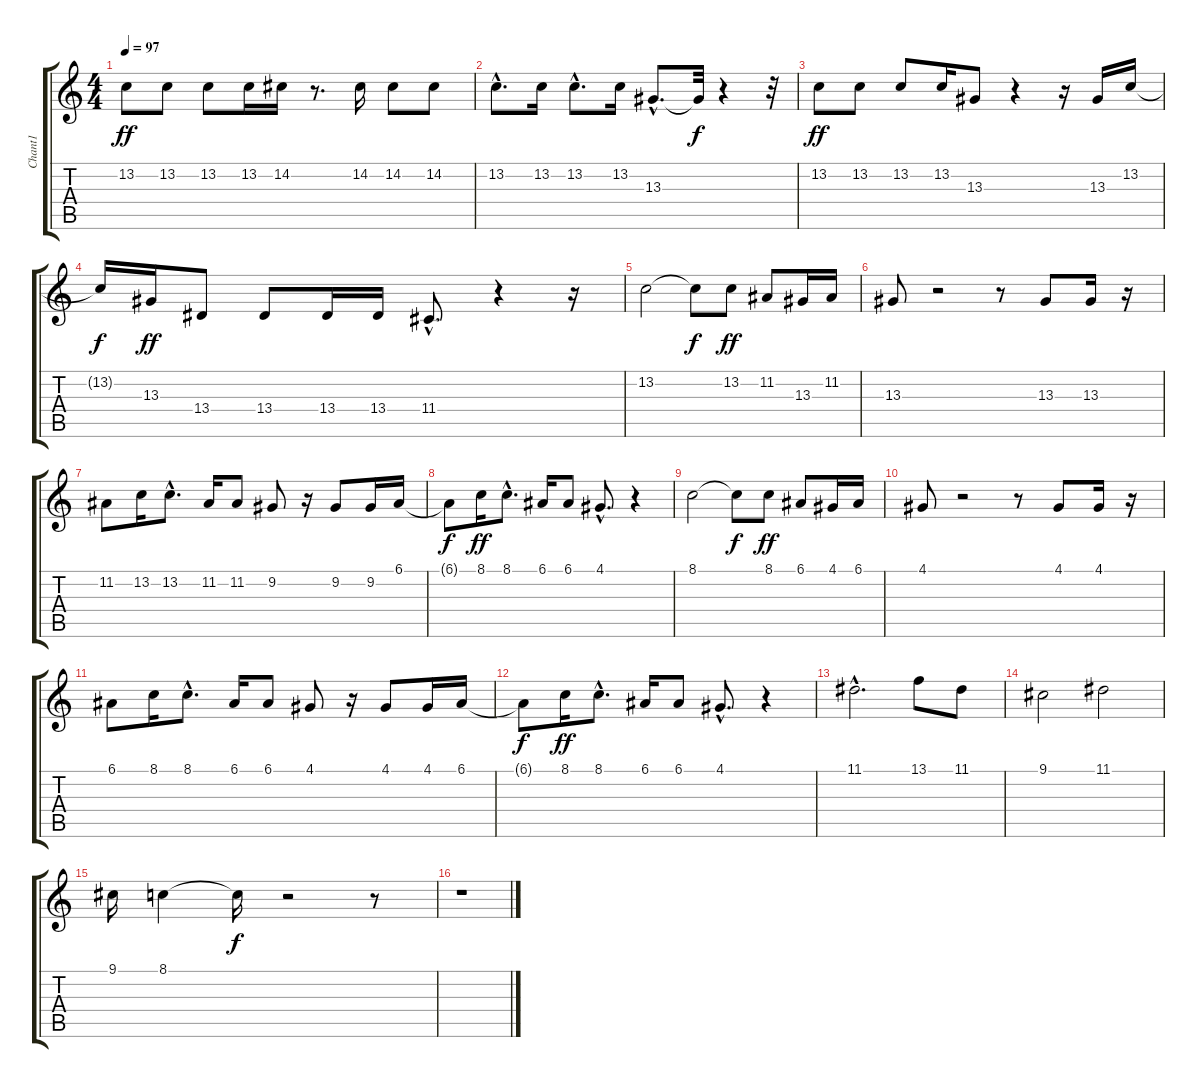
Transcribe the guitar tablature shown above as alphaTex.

\track ("Chant1" "Chant1") {instrument sopranosax}
\staff {score tabs}
\tuning (E4 B3 G3 D3 A2 E2) {hide}
\ts (4 4)
\tempo 97
\clef g2
\ks c
13.2.8{dy ff} 13.2.8 13.2.8 13.2.16 14.2.16 r.8{d} 14.2.16 14.2.8 14.2.8 |
13.2{hac}.8{d} 13.2.16 13.2{hac}.8{d} 13.2.16 13.3{hac}.8{d} 13.3{t}.32{dy f} r.4 r.32 |
13.2.8{dy ff} 13.2.8 13.2.8 13.2.16 13.3.8 r.4 r.16 13.3.16 13.2.16 |
13.2{t}.16{dy f} 13.3.16{dy ff} 13.4.8 13.4.8 13.4.16 13.4.16 11.4{hac}.8{d} r.4 r.16 |
13.2.2 13.2{t}.8{dy f} 13.2.8{dy ff} 11.2.8 13.3.16 11.2.16 |
13.3.8 r.2 r.8 13.3.8 13.3.16 r.16 |
11.2.8 13.2.16 13.2{hac}.8{d} 11.2.16 11.2.8 9.2.8 r.16 9.2.8 9.2.16 6.1.16 |
6.1{t}.8{dy f} 8.1.16{dy ff} 8.1{hac}.8{d} 6.1.16 6.1.8 4.1{hac}.8{d} r.4 |
8.1.2 8.1{t}.8{dy f} 8.1.8{dy ff} 6.1.8 4.1.16 6.1.16 |
4.1.8 r.2 r.8 4.1.8 4.1.16 r.16 |
6.1.8 8.1.16 8.1{hac}.8{d} 6.1.16 6.1.8 4.1.8 r.16 4.1.8 4.1.16 6.1.16 |
6.1{t}.8{dy f} 8.1.16{dy ff} 8.1{hac}.8{d} 6.1.16 6.1.8 4.1{hac}.8{d} r.4 |
11.1{hac}.2{d} 13.1.8 11.1.8 |
9.1.2 11.1.2 |
9.1.16 8.1.4 8.1{t}.16{dy f} r.2 r.8 |
r.1
